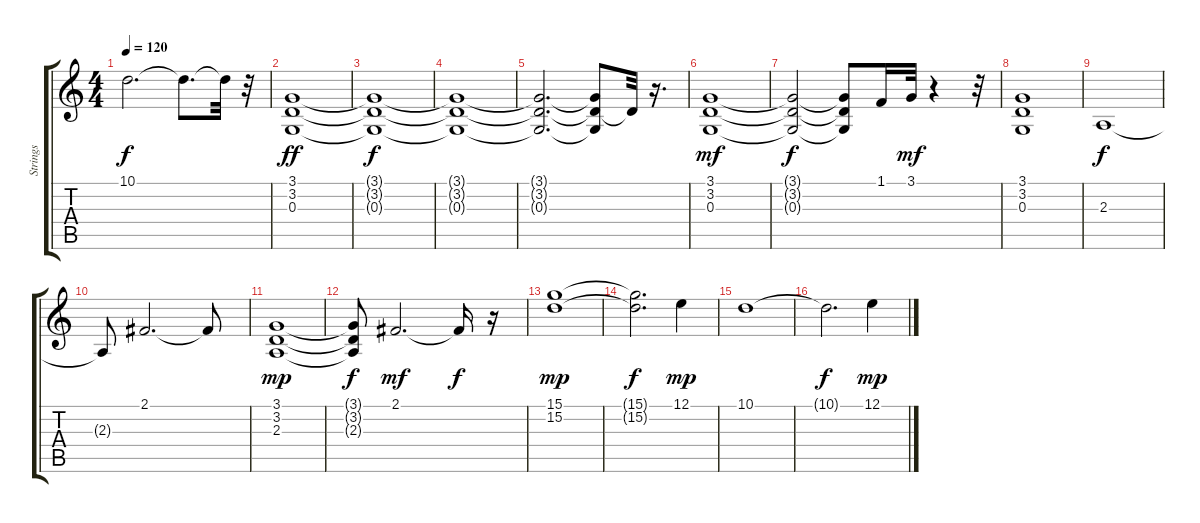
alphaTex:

\track ("Strings" "Strings") {instrument stringensemble1}
\staff {score tabs}
\tuning (E4 B3 G3 D3 A2 E2) {hide}
\ts (4 4)
\tempo 120
\clef g2
\ks c
10.1{t}.2{d dy f} 10.1{t}.8{d} 10.1{t}.32 r.32 |
(3.1 3.2 0.3).1{dy ff} |
(3.1{t} 3.2{t} 0.3{t}).1{dy f} |
(3.1{t} 3.2{t} 0.3{t}).1 |
(3.1{t} 3.2{t} 0.3{t}).2{d} (3.1{t} 3.2{t} 0.3{t}).8 3.2{t}.32 r.16{d} |
(3.1 3.2 0.3).1{dy mf} |
(3.1{t} 3.2{t} 0.3{t}).2{dy f} (3.1{t} 3.2{t} 0.3{t}).8 1.1.16 3.1.32{dy mf} r.4 r.32 |
(3.1 3.2 0.3).1 |
2.3.1{dy f} |
2.3{t}.8 2.1.2{d} 2.1{t}.8 |
(3.1 3.2 2.3).1{dy mp} |
(3.1{t} 3.2{t} 2.3{t}).8{dy f} 2.1.2{d dy mf} 2.1{t}.16{dy f} r.16 |
(15.1 15.2).1{dy mp} |
(15.1{t} 15.2{t}).2{d dy f} 12.1.4{dy mp} |
10.1.1 |
10.1{t}.2{d dy f} 12.1.4{dy mp}
